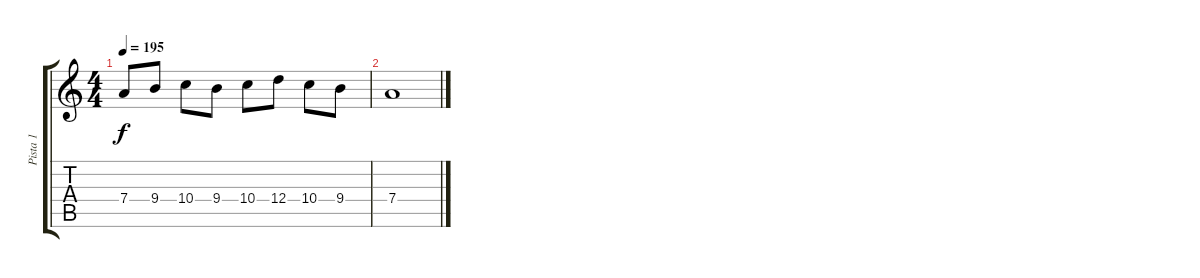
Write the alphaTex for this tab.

\track ("Pista 1" "Pista 1") {instrument distortionguitar}
\staff {score tabs}
\tuning (E4 B3 G3 D3 A2 E2) {hide}
\ts (4 4)
\tempo 195
\clef g2
\ks c
7.4.8{dy f} 9.4.8 10.4.8 9.4.8 10.4.8 12.4.8 10.4.8 9.4.8 |
7.4.1
